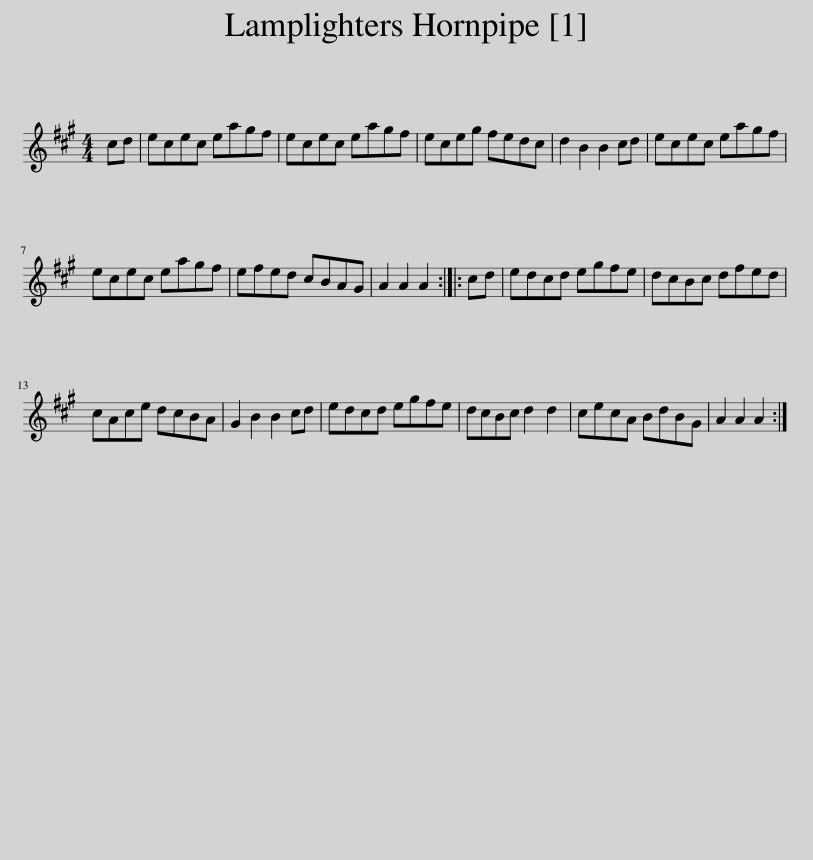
X:1
L:1/8
M:4/4
I:linebreak $
K:A
V:1 treble
V:1
 cd | ecec eagf | ecec eagf | eceg fedc | d2 B2 B2 cd | %5
 ecec eagf |$ ecec eagf | efed cBAG | A2 A2 A2 :: cd | %10
 edcd egfe | dcBc dfed |$ cAce dcBA | G2 B2 B2 cd | edcd egfe | %15
 dcBc d2 d2 | cecA BdBG | A2 A2 A2 :| %18
